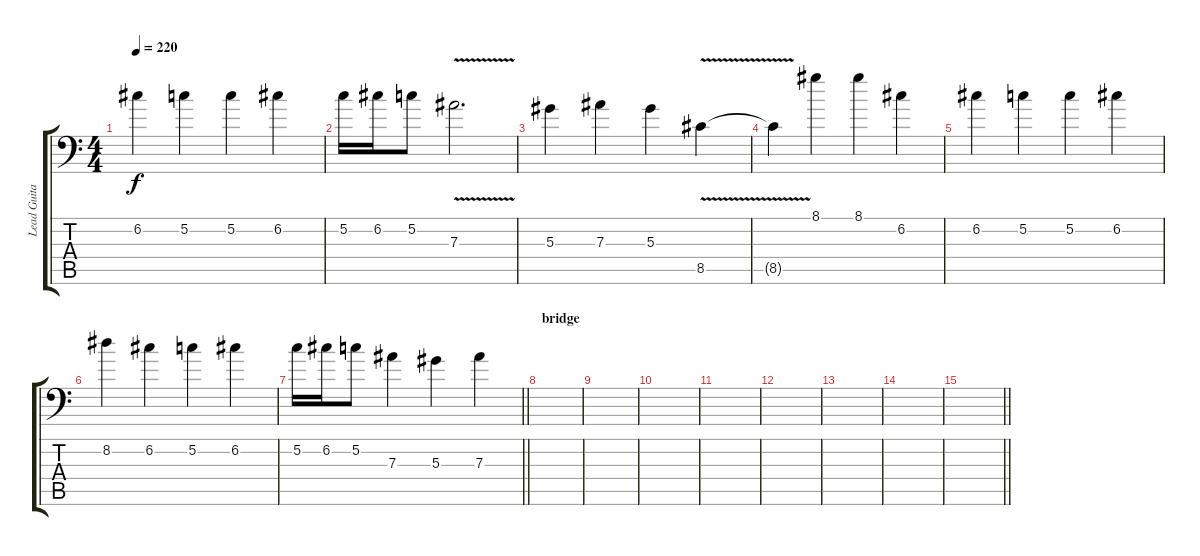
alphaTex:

\track ("Lead Guitar" "Lead Guita") {instrument distortionguitar}
\staff {score tabs}
\tuning (C4 G3 Eb3 Bb2 F2 Bb1) {hide}
\ts (4 4)
\tempo 220
\clef f4
\ks c
6.2.4{dy f} 5.2.4 5.2.4 6.2.4 |
5.2.16 6.2.16 5.2.8 7.3{v}.2{d} |
5.3.4 7.3.4 5.3.4 8.5{v}.4 |
8.5{t}.4 8.1.4 8.1.4 6.2.4 |
6.2.4 5.2.4 5.2.4 6.2.4 |
8.2.4 6.2.4 5.2.4 6.2.4 |
\barLineRight lightlight
5.2.16 6.2.16 5.2.8 7.3.4 5.3.4 7.3.4 |
\section ("" "bridge")
|
|
|
|
|
|
|
\barLineRight lightlight
